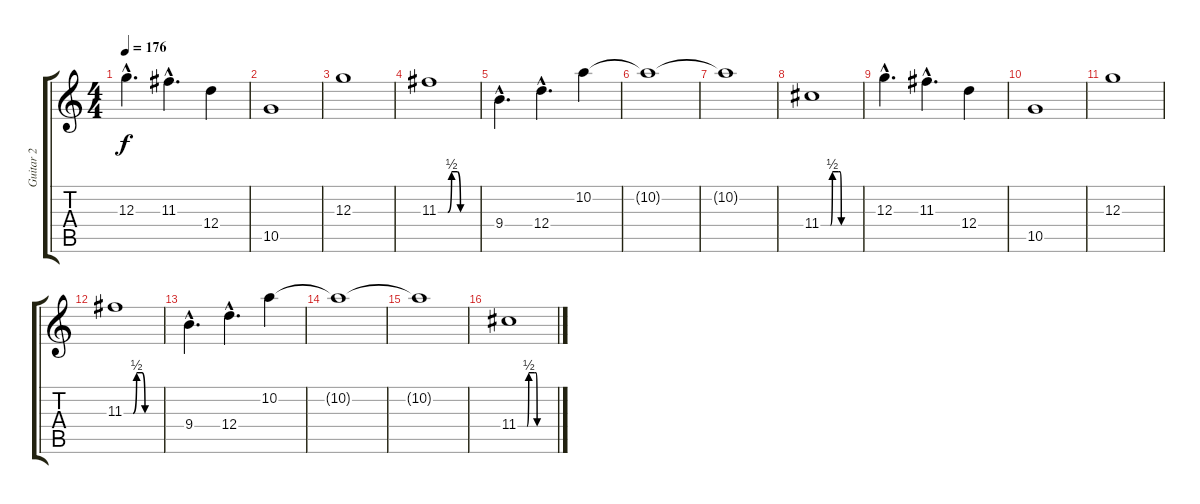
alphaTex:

\track ("Guitar 2" "Guitar 2") {instrument overdrivenguitar}
\staff {score tabs}
\tuning (E4 B3 G3 D3 A2 D2) {hide}
\ts (4 4)
\tempo 176
\clef g2
\ks c
12.3{hac}.4{d dy f} 11.3{hac}.4{d} 12.4.4 |
10.5.1 |
12.3.1 |
11.3{be (custom 0 0 15 0 21 2 30 2 35 0 38 0 42 0 45 0 60 0)}.1 |
9.4{hac}.4{d} 12.4{hac}.4{d} 10.2.4 |
10.2{t}.1 |
10.2{t}.1 |
11.4{be (custom 0 0 15 0 18 2 28 2 30 2 32 0 45 0 60 0)}.1 |
12.3{hac}.4{d} 11.3{hac}.4{d} 12.4.4 |
10.5.1 |
12.3.1 |
11.3{be (custom 0 0 15 0 21 2 30 2 35 0 38 0 42 0 45 0 60 0)}.1 |
9.4{hac}.4{d} 12.4{hac}.4{d} 10.2.4 |
10.2{t}.1 |
10.2{t}.1 |
11.4{be (custom 0 0 15 0 18 2 28 2 30 2 32 0 45 0 60 0)}.1
